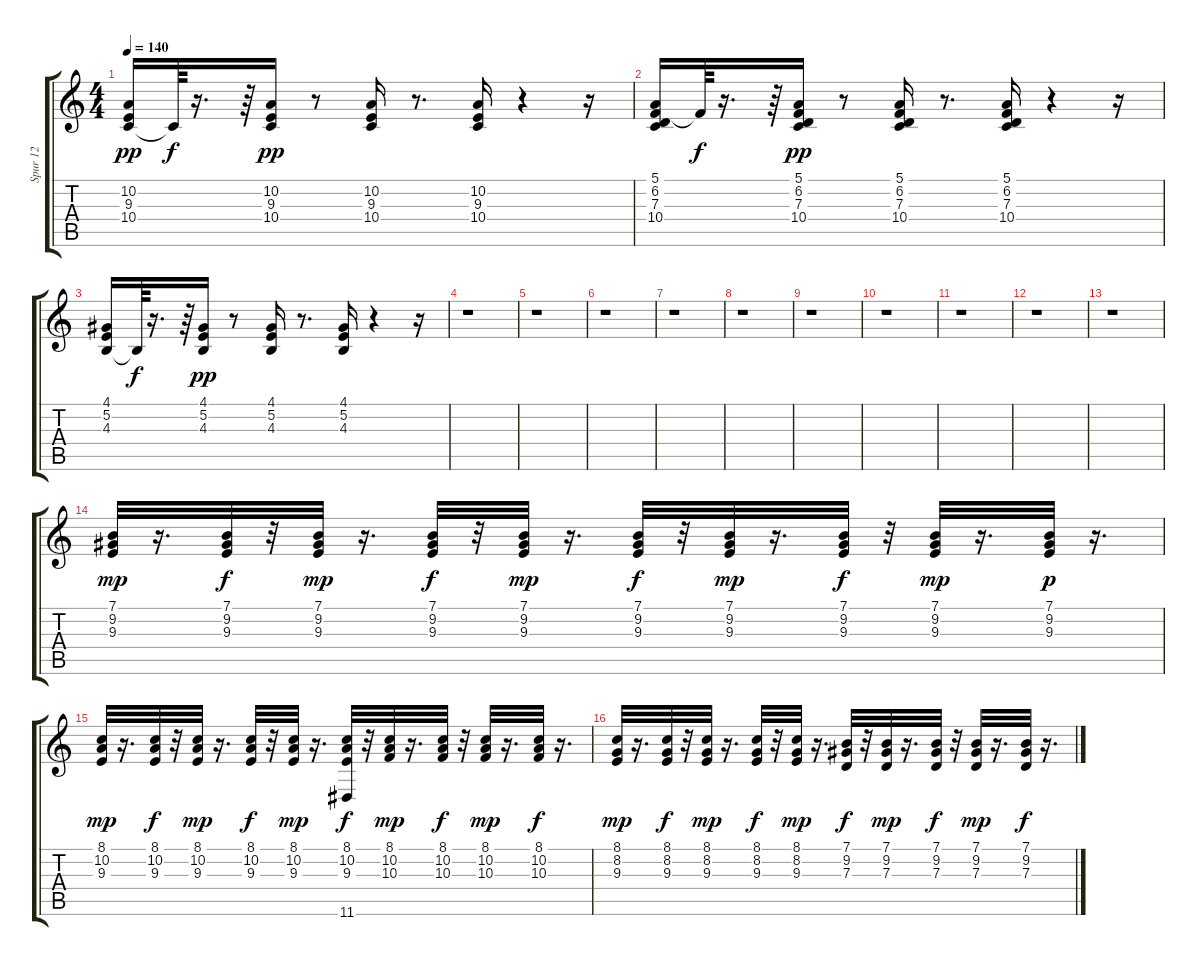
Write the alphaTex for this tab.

\track ("Spur 12" "Spur 12") {instrument lead1square}
\staff {score tabs}
\tuning (E4 B3 G3 D3 A2 E2) {hide}
\ts (4 4)
\tempo 140
\clef g2
\ks c
(10.2 9.3 10.4).16{dy pp} 10.4{t}.64{dy f} r.16{d} r.64 (10.2 9.3 10.4).16{dy pp} r.8 (10.2 9.3 10.4).16 r.8{d} (10.2 9.3 10.4).16 r.4 r.16 |
(5.1 6.2 7.3 10.4).16 6.2{t}.64{dy f} r.16{d} r.64 (5.1 6.2 7.3 10.4).16{dy pp} r.8 (5.1 6.2 7.3 10.4).16 r.8{d} (5.1 6.2 7.3 10.4).16 r.4 r.16 |
(4.1 5.2 4.3).16 4.3{t}.64{dy f} r.16{d} r.64 (4.1 5.2 4.3).16{dy pp} r.8 (4.1 5.2 4.3).16 r.8{d} (4.1 5.2 4.3).16 r.4 r.16 |
r.1 |
r.1 |
r.1 |
r.1 |
r.1 |
r.1 |
r.1 |
r.1 |
r.1 |
r.1 |
(7.1 9.2 9.3).32{dy mp} r.16{d} (7.1 9.2 9.3).32{dy f} r.32 (7.1 9.2 9.3).32{dy mp} r.16{d} (7.1 9.2 9.3).32{dy f} r.32 (7.1 9.2 9.3).32{dy mp} r.16{d} (7.1 9.2 9.3).32{dy f} r.32 (7.1 9.2 9.3).32{dy mp} r.16{d} (7.1 9.2 9.3).32{dy f} r.32 (7.1 9.2 9.3).32{dy mp} r.16{d} (7.1 9.2 9.3).32{dy p} r.16{d} |
(8.1 10.2 9.3).32{dy mp} r.16{d} (8.1 10.2 9.3).32{dy f} r.32 (8.1 10.2 9.3).32{dy mp} r.16{d} (8.1 10.2 9.3).32{dy f} r.32 (8.1 10.2 9.3).32{dy mp} r.16{d} (8.1 10.2 9.3 11.6).32{dy f} r.32 (8.1 10.2 10.3).32{dy mp} r.16{d} (8.1 10.2 10.3).32{dy f} r.32 (8.1 10.2 10.3).32{dy mp} r.16{d} (8.1 10.2 10.3).32{dy f} r.16{d} |
(8.1 8.2 9.3).32{dy mp} r.16{d} (8.1 8.2 9.3).32{dy f} r.32 (8.1 8.2 9.3).32{dy mp} r.16{d} (8.1 8.2 9.3).32{dy f} r.32 (8.1 8.2 9.3).32{dy mp} r.16{d} (7.1 9.2 7.3).32{dy f} r.32 (7.1 9.2 7.3).32{dy mp} r.16{d} (7.1 9.2 7.3).32{dy f} r.32 (7.1 9.2 7.3).32{dy mp} r.16{d} (7.1 9.2 7.3).32{dy f} r.16{d}
